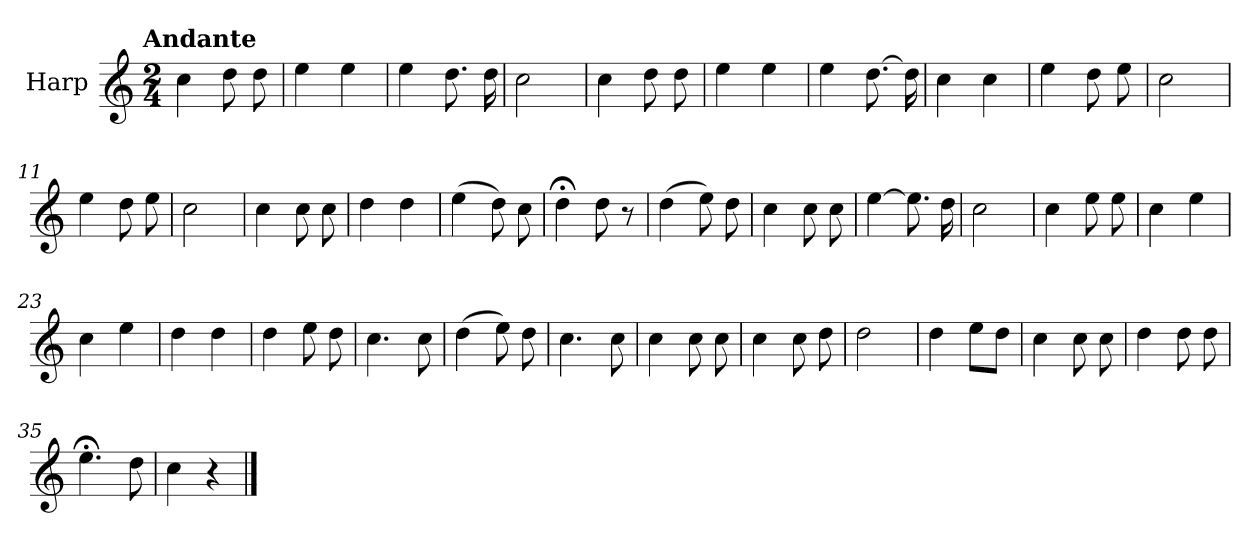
**kern
*part1
*staff1
*I"Harp
*I'Hrp.
*clefG2
*k[]
!!LO:TX:omd:t=Andante
*M2/4
*MM92
=1
4cc\
8dd\
8dd\
=2
4ee\
4ee\
=3
4ee\
8.dd\
16dd\
=4
2cc\
=5
4cc\
8dd\
8dd\
=6
4ee\
4ee\
=7
4ee\
[8.dd\
16dd\]
=8
4cc\
4cc\
=9
4ee\
8dd\
8ee\
=10
2cc\
=11
4ee\
8dd\
8ee\
=12
2cc\
=13
4cc\
8cc\
8cc\
!!LO:LB:g=z
=14
4dd\
4dd\
=15
(>4ee\
8dd\)
8cc\
=16
4dd;<\
8dd\
8r
=17
(>4dd\
8ee\)
8dd\
=18
4cc\
8cc\
8cc\
=19
[4ee\
8.ee\]
16dd\
=20
2cc\
=21
4cc\
8ee\
8ee\
=22
4cc\
4ee\
=23
4cc\
4ee\
=24
4dd\
4dd\
=25
4dd\
8ee\
8dd\
=26
4.cc\
8cc\
!!LO:LB:g=z
=27
(>4dd\
8ee\)
8dd\
=28
4.cc\
8cc\
=29
4cc\
8cc\
8cc\
=30
4cc\
8cc\
8dd\
=31
2dd\
=32
4dd\
8ee\L
8dd\J
=33
4cc\
8cc\
8cc\
=34
4dd\
8dd\
8dd\
=35
4.ee;<\
8dd\
=36
4cc\
4r
==
*-
